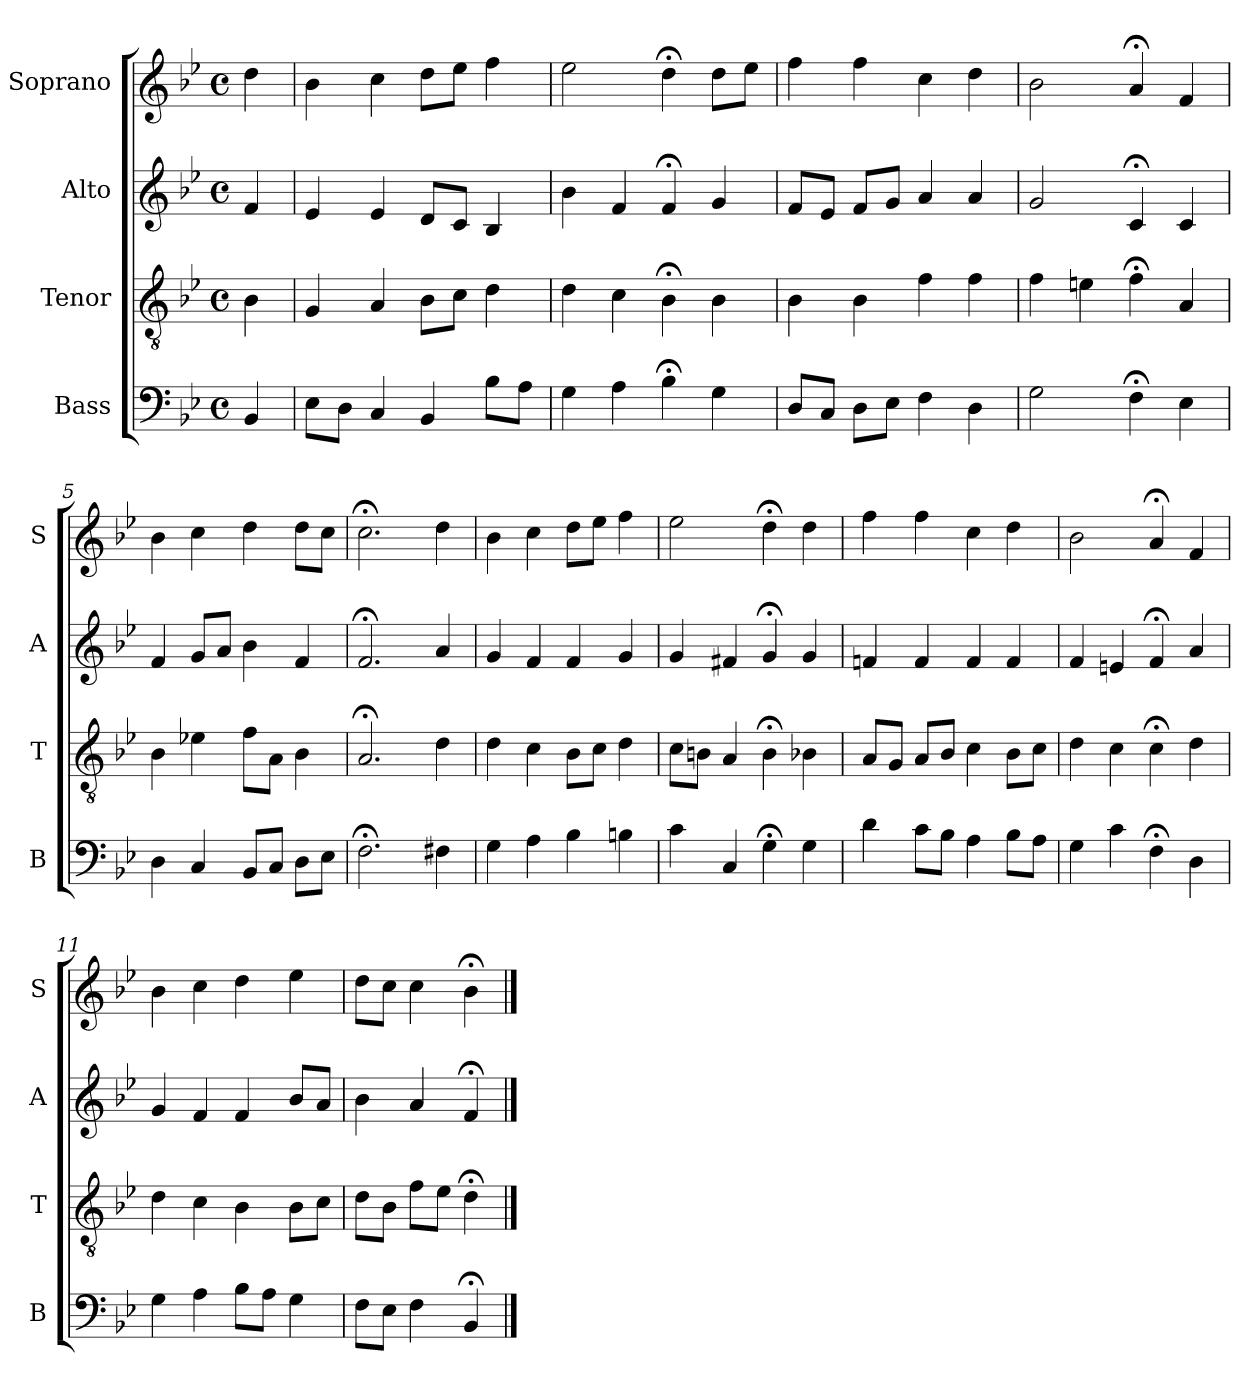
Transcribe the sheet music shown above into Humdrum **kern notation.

**kern	**kern	**kern	**kern
*part4	*part3	*part2	*part1
*staff4	*staff3	*staff2	*staff1
*I"Bass	*I"Tenor	*I"Alto	*I"Soprano
*I'B	*I'T	*I'A	*I'S
*clefF4	*clefGv2	*clefG2	*clefG2
*k[b-e-]	*k[b-e-]	*k[b-e-]	*k[b-e-]
*B-:	*B-:	*B-:	*B-:
*M4/4	*M4/4	*M4/4	*M4/4
*met(c)	*met(c)	*met(c)	*met(c)
*MM100	*MM100	*MM100	*MM100
=	=	=	=
4BB-	4B-	4f	4dd
=1	=1	=1	=1
8E-L	4G	4e-	4b-
8DJ	.	.	.
4C	4A	4e-	4cc
4BB-	8B-L	8dL	8ddL
.	8cJ	8cJ	8ee-J
8B-L	4d	4B-	4ff
8AJ	.	.	.
=2	=2	=2	=2
4G	4d	4b-	2ee-
4A	4c	4f	.
4B-;<	4B-;<	4f;<	4dd;<
4G	4B-	4g	8ddL
.	.	.	8ee-J
=3	=3	=3	=3
8DL	4B-	8fL	4ff
8CJ	.	8e-J	.
8DL	4B-	8fL	4ff
8E-J	.	8gJ	.
4F	4f	4a	4cc
4D	4f	4a	4dd
=4	=4	=4	=4
2G	4f	2g	2b-
.	4en	.	.
4F;<	4f;<	4c;<	4a;<
4E-	4A	4c	4f
=5	=5	=5	=5
4D	4B-	4f	4b-
4C	4e-X	8gL	4cc
.	.	8aJ	.
8BB-L	8fL	4b-	4dd
8CJ	8AJ	.	.
8DL	4B-	4f	8ddL
8E-J	.	.	8ccJ
=6	=6	=6	=6
2.F;<	2.A;<	2.f;<	2.cc;<
4F#X	4d	4a	4dd
=7	=7	=7	=7
4G	4d	4g	4b-
4A	4c	4f	4cc
4B-	8B-L	4f	8ddL
.	8cJ	.	8ee-J
4Bni	4di	4gi	4ffi
=8	=8	=8	=8
4c	8cL	4g	2ee-
.	8BnJ	.	.
4C	4A	4f#X	.
4G;<	4B;<	4g;<	4dd;<
4G	4B-X	4g	4dd
=9	=9	=9	=9
4d	8AL	4fn	4ff
.	8GJ	.	.
8cL	8AL	4f	4ff
8B-J	8B-J	.	.
4A	4c	4f	4cc
8B-L	8B-L	4f	4dd
8AJ	8cJ	.	.
=10	=10	=10	=10
4G	4d	4f	2b-
4c	4c	4en	.
4F;<	4c;<	4f;<	4a;<
4D	4d	4a	4f
=11	=11	=11	=11
4G	4d	4g	4b-
4A	4c	4f	4cc
8B-L	4B-	4f	4dd
8AJ	.	.	.
4G	8B-L	8b-L	4ee-
.	8cJ	8aJ	.
=12	=12	=12	=12
8FL	8dL	4b-	8ddL
8E-J	8B-J	.	8ccJ
4F	8fL	4a	4cc
.	8e-J	.	.
4BB-;<	4d;<	4f;<	4b-;<
==	==	==	==
*-	*-	*-	*-
